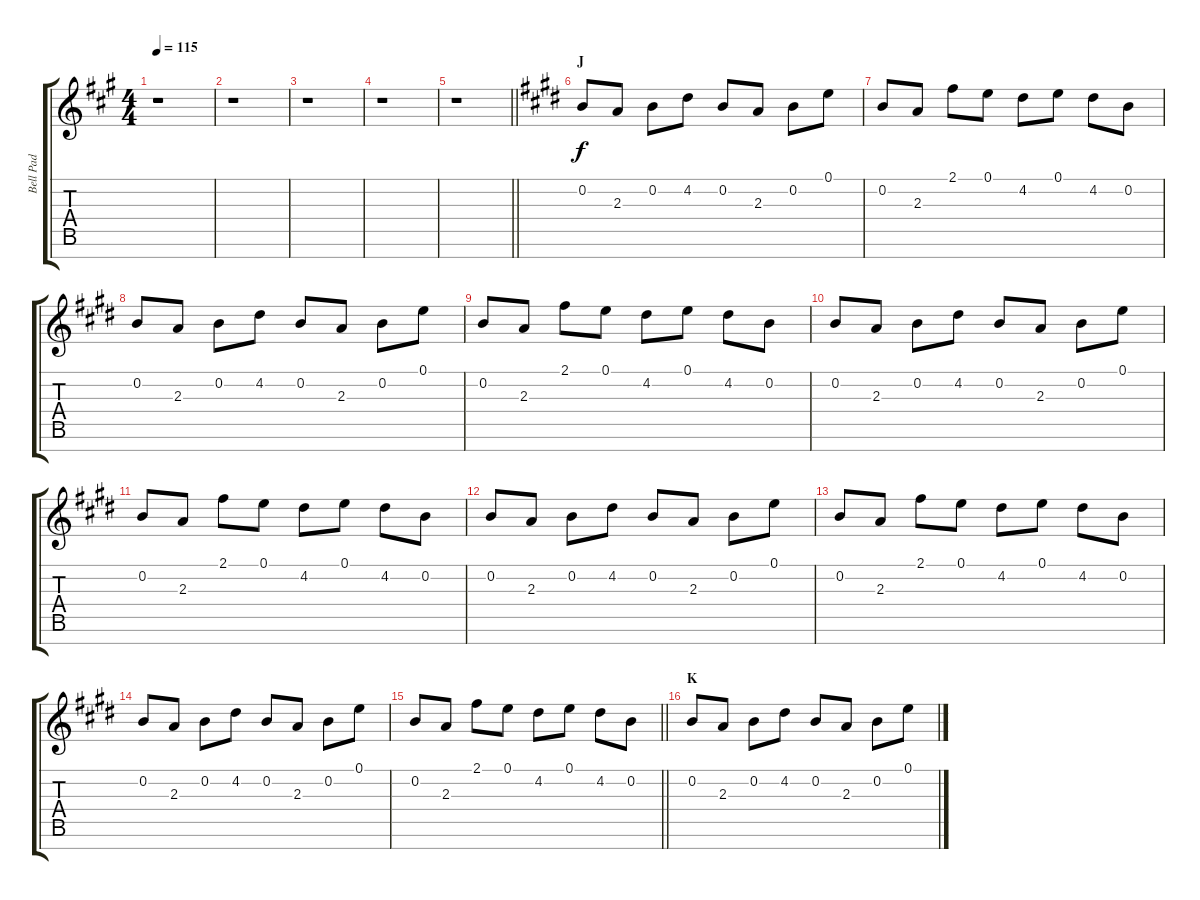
\track ("Bell Pad" "Bell Pad") {instrument vibraphone}
\staff {score tabs}
\tuning (E5 B4 G4 D4 A3 E3 B2) {hide}
\ts (4 4)
\tempo 115
\clef g2
\ks a
r.1{dy f} |
r.1 |
r.1 |
r.1 |
\barLineRight lightlight
r.1 |
\section ("" "J")
\ks e
0.2.8 2.3.8 0.2.8 4.2.8 0.2.8 2.3.8 0.2.8 0.1.8 |
0.2.8 2.3.8 2.1.8 0.1.8 4.2.8 0.1.8 4.2.8 0.2.8 |
0.2.8 2.3.8 0.2.8 4.2.8 0.2.8 2.3.8 0.2.8 0.1.8 |
0.2.8 2.3.8 2.1.8 0.1.8 4.2.8 0.1.8 4.2.8 0.2.8 |
0.2.8 2.3.8 0.2.8 4.2.8 0.2.8 2.3.8 0.2.8 0.1.8 |
0.2.8 2.3.8 2.1.8 0.1.8 4.2.8 0.1.8 4.2.8 0.2.8 |
0.2.8 2.3.8 0.2.8 4.2.8 0.2.8 2.3.8 0.2.8 0.1.8 |
0.2.8 2.3.8 2.1.8 0.1.8 4.2.8 0.1.8 4.2.8 0.2.8 |
0.2.8 2.3.8 0.2.8 4.2.8 0.2.8 2.3.8 0.2.8 0.1.8 |
\barLineRight lightlight
0.2.8 2.3.8 2.1.8 0.1.8 4.2.8 0.1.8 4.2.8 0.2.8 |
\section ("" "K")
0.2.8 2.3.8 0.2.8 4.2.8 0.2.8 2.3.8 0.2.8 0.1.8
